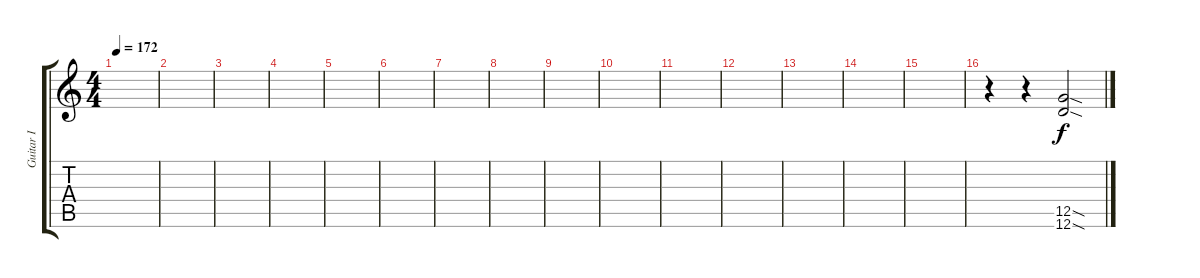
\track ("Guitar I" "Guitar I") {instrument distortionguitar}
\staff {score tabs}
\tuning (D4 A3 F3 C3 G2 D2) {hide}
\ts (4 4)
\tempo 172
\clef g2
\ks c
|
|
|
|
|
|
|
|
|
|
|
|
|
|
|
r.4 r.4 (12.5{sod} 12.6{sod}).2
